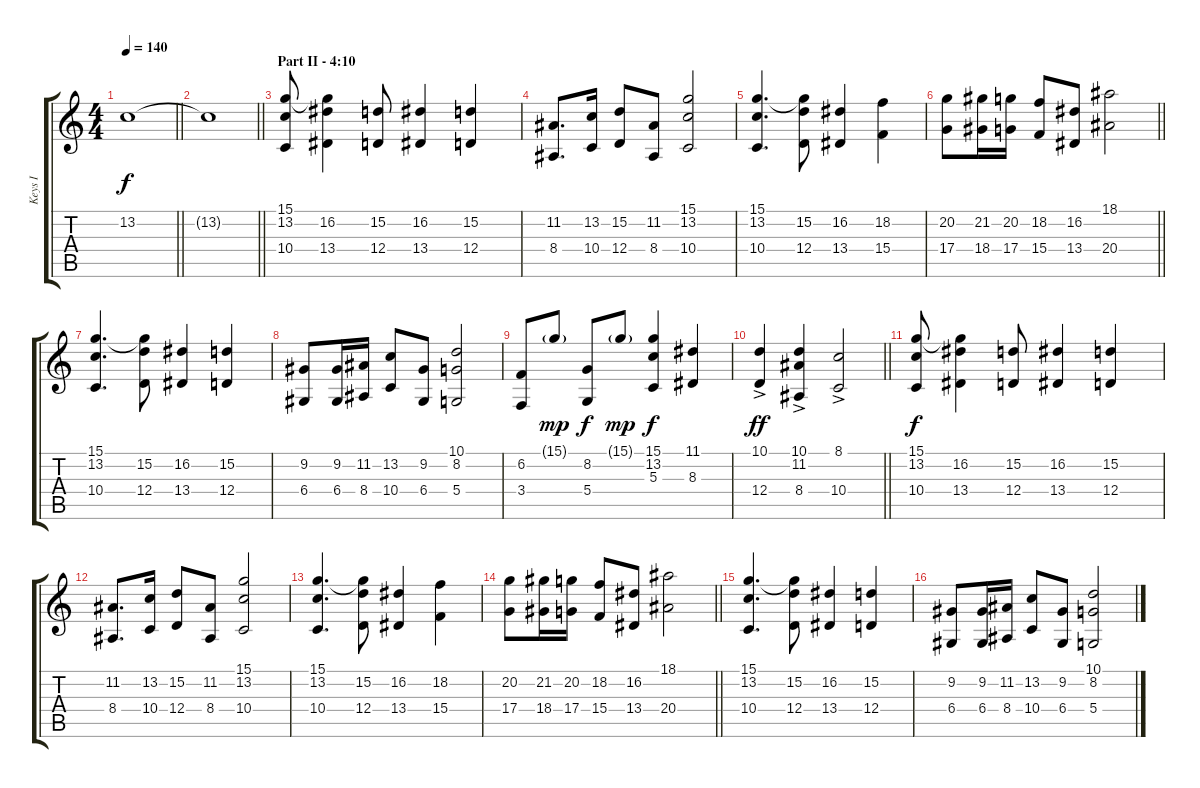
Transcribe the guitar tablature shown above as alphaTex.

\track ("Keys I" "Keys I") {instrument flute}
\staff {score tabs}
\tuning (E4 B3 G3 D3 A2 E2) {hide}
\ts (4 4)
\tempo 140
\clef g2
\barLineRight lightlight
\ks c
13.2.1{dy f volume 0} |
\section ("" "")
\barLineRight lightlight
13.2{t}.1 |
\section ("" "Part II - 4:10")
(15.1 13.2 10.4).8{volume 8 instrument acousticgrandpiano} (15.1{t} 16.2 13.4).4 (15.2 12.4).8 (16.2 13.4).4 (15.2 12.4).4 |
(11.2 8.4).8{d} (13.2 10.4).16 (15.2 12.4).8 (11.2 8.4).8 (15.1 13.2 10.4).2 |
(15.1 13.2 10.4).4{d} (15.1{t} 15.2 12.4).8 (16.2 13.4).4 (18.2 15.4).4 |
\barLineRight lightlight
(20.2 17.4).8 (21.2 18.4).16 (20.2 17.4).16 (18.2 15.4).8 (16.2 13.4).8 (18.1 20.4).2 |
\section ("" "")
(15.1 13.2 10.4).4{d} (15.1{t} 15.2 12.4).8 (16.2 13.4).4 (15.2 12.4).4 |
(9.2 6.4).8 (9.2 6.4).16 (11.2 8.4).16 (13.2 10.4).8 (9.2 6.4).8 (10.1 8.2 5.4).2 |
(6.2 3.4).8 15.1{g}.8{dy mp} (8.2 5.4).8{dy f} 15.1{g}.8{dy mp} (15.1 13.2 5.3).4{dy f} (11.1 8.3).4 |
\barLineRight lightlight
(10.1 12.4{ac}).4{dy ff} (10.1 11.2 8.4{ac}).4 (8.1 10.4{ac}).2 |
\section ("" "")
(15.1 13.2 10.4).8{dy f} (15.1{t} 16.2 13.4).4 (15.2 12.4).8 (16.2 13.4).4 (15.2 12.4).4 |
(11.2 8.4).8{d} (13.2 10.4).16 (15.2 12.4).8 (11.2 8.4).8 (15.1 13.2 10.4).2 |
(15.1 13.2 10.4).4{d} (15.1{t} 15.2 12.4).8 (16.2 13.4).4 (18.2 15.4).4 |
\barLineRight lightlight
(20.2 17.4).8 (21.2 18.4).16 (20.2 17.4).16 (18.2 15.4).8 (16.2 13.4).8 (18.1 20.4).2 |
\section ("" "")
(15.1 13.2 10.4).4{d} (15.1{t} 15.2 12.4).8 (16.2 13.4).4 (15.2 12.4).4 |
(9.2 6.4).8 (9.2 6.4).16 (11.2 8.4).16 (13.2 10.4).8 (9.2 6.4).8 (10.1 8.2 5.4).2
